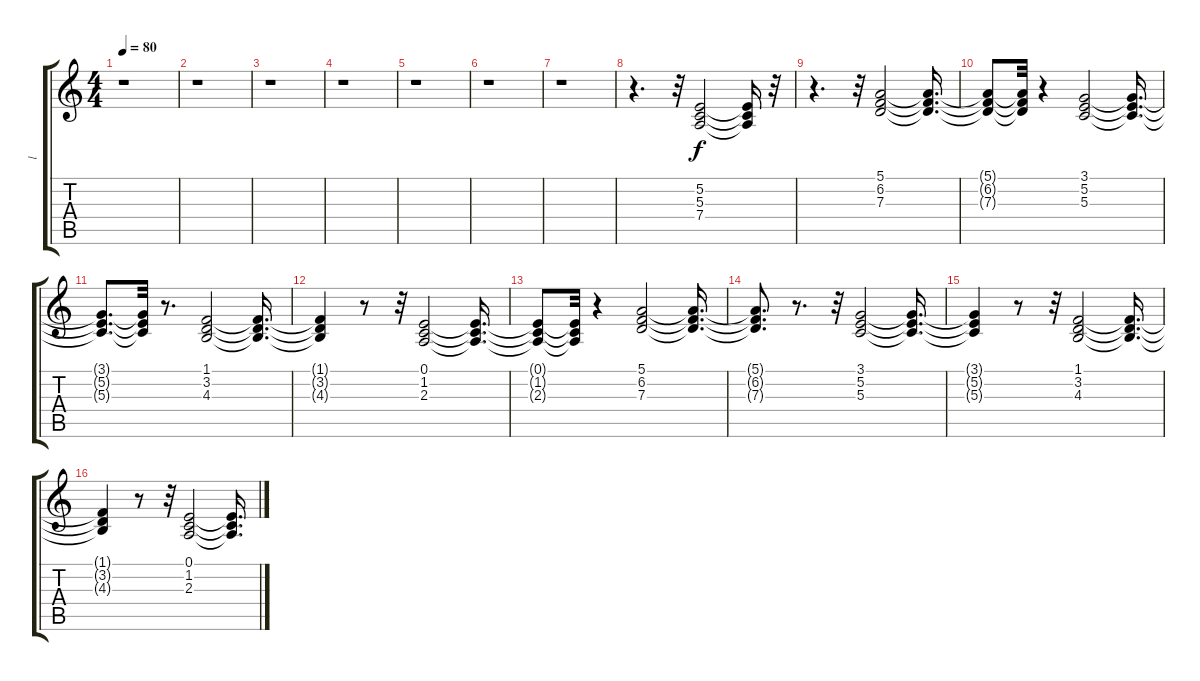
\track ("l       " "l       ") {instrument pad6metallic}
\staff {score tabs}
\tuning (E4 B3 G3 D3 A2 E2) {hide}
\ts (4 4)
\tempo 80
\clef g2
\ks c
r.1{dy f instrument pad6metallic} |
r.1 |
r.1 |
r.1 |
r.1 |
r.1 |
r.1 |
r.4{d} r.32 (5.2 5.3 7.4).2{balance 0} (5.2{t} 5.3{t} 7.4{t}).16 r.32 |
r.4{d} r.32 (5.1 6.2 7.3).2 (5.1{t} 6.2{t} 7.3{t}).16{d} |
(5.1{t} 6.2{t} 7.3{t}).8 (5.1{t} 6.2{t} 7.3{t}).32 r.4 (3.1 5.2 5.3).2 (3.1{t} 5.2{t} 5.3{t}).16{d} |
(3.1{t} 5.2{t} 5.3{t}).8{d} (3.1{t} 5.2{t} 5.3{t}).32 r.8{d} (1.1 3.2 4.3).2 (1.1{t} 3.2{t} 4.3{t}).16{d} |
(1.1{t} 3.2{t} 4.3{t}).4 r.8 r.32 (0.1 1.2 2.3).2 (0.1{t} 1.2{t} 2.3{t}).16{d} |
(0.1{t} 1.2{t} 2.3{t}).8 (0.1{t} 1.2{t} 2.3{t}).32 r.4 (5.1 6.2 7.3).2 (5.1{t} 6.2{t} 7.3{t}).16{d} |
(5.1{t} 6.2{t} 7.3{t}).8{d} r.8{d} r.32 (3.1 5.2 5.3).2 (3.1{t} 5.2{t} 5.3{t}).16{d} |
(3.1{t} 5.2{t} 5.3{t}).4 r.8 r.32 (1.1 3.2 4.3).2 (1.1{t} 3.2{t} 4.3{t}).16{d} |
(1.1{t} 3.2{t} 4.3{t}).4 r.8 r.32 (0.1 1.2 2.3).2 (0.1{t} 1.2{t} 2.3{t}).16{d}
